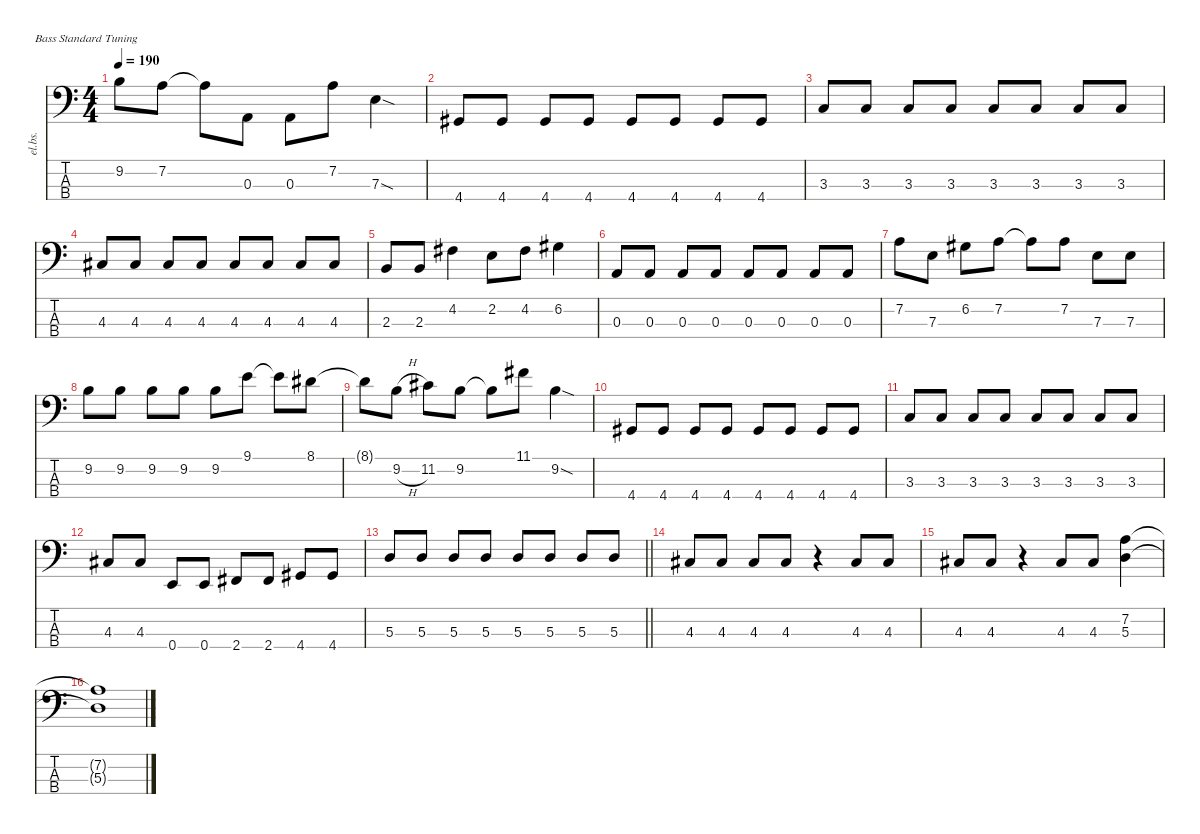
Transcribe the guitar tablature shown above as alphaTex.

\defaultSystemsLayout 4
\hideDynamics
\bracketExtendMode nobrackets
\track ("Electric Bass" "el.bs.") {mute instrument electricbassfinger}
\staff {score tabs}
\tuning (G2 D2 A1 E1)
\ts (4 4)
\tempo 190
\clef f4
\ks c
9.2{t}.8{dy mf beam Down} 7.2.8{beam Down} 7.2{t}.8{beam Down} 0.3.8{beam Down} 0.3.8{beam Down} 7.2.8{beam Down} 7.3{sod}.4{beam Down} |
4.4{acc #}.8{beam Up} 4.4{acc #}.8{beam Up} 4.4{acc #}.8{beam Up} 4.4{acc #}.8{beam Up} 4.4{acc #}.8{beam Up} 4.4{acc #}.8{beam Up} 4.4{acc #}.8{beam Up} 4.4{acc #}.8{beam Up} |
3.3.8{beam Up} 3.3.8{beam Up} 3.3.8{beam Up} 3.3.8{beam Up} 3.3.8{beam Up} 3.3.8{beam Up} 3.3.8{beam Up} 3.3.8{beam Up} |
4.3{acc #}.8{beam Up} 4.3{acc #}.8{beam Up} 4.3{acc #}.8{beam Up} 4.3{acc #}.8{beam Up} 4.3{acc #}.8{beam Up} 4.3{acc #}.8{beam Up} 4.3{acc #}.8{beam Up} 4.3{acc #}.8{beam Up} |
2.3.8{beam Up} 2.3.8{beam Up} 4.2{acc #}.4{beam Down} 2.2.8{beam Down} 4.2{acc #}.8{beam Down} 6.2{acc #}.4{beam Down} |
0.3.8{beam Up} 0.3.8{beam Up} 0.3.8{beam Up} 0.3.8{beam Up} 0.3.8{beam Up} 0.3.8{beam Up} 0.3.8{beam Up} 0.3.8{beam Up} |
7.2.8{beam Down} 7.3.8{beam Down} 6.2{acc #}.8{beam Down} 7.2.8{beam Down} 7.2{t}.8{beam Down} 7.2.8{beam Down} 7.3.8{beam Down} 7.3.8{beam Down} |
9.2.8{beam Down} 9.2.8{beam Down} 9.2.8{beam Down} 9.2.8{beam Down} 9.2.8{beam Down} 9.1.8{beam Down} 9.1{t}.8{beam Down} 8.1{acc #}.8{beam Down} |
8.1{t acc #}.8{beam Down} 9.2{h}.8{beam Down} 11.2{acc #}.8{beam Down} 9.2.8{beam Down} 9.2{t}.8{beam Down} 11.1{acc #}.8{beam Down} 9.2{sod}.4{beam Down} |
4.4{acc #}.8{beam Up} 4.4{acc #}.8{beam Up} 4.4{acc #}.8{beam Up} 4.4{acc #}.8{beam Up} 4.4{acc #}.8{beam Up} 4.4{acc #}.8{beam Up} 4.4{acc #}.8{beam Up} 4.4{acc #}.8{beam Up} |
3.3.8{beam Up} 3.3.8{beam Up} 3.3.8{beam Up} 3.3.8{beam Up} 3.3.8{beam Up} 3.3.8{beam Up} 3.3.8{beam Up} 3.3.8{beam Up} |
4.3{acc #}.8{beam Up} 4.3{acc #}.8{beam Up} 0.4.8{beam Up} 0.4.8{beam Up} 2.4{acc #}.8{beam Up} 2.4{acc #}.8{beam Up} 4.4{acc #}.8{beam Up} 4.4{acc #}.8{beam Up} |
\barLineRight lightlight
5.3.8{beam Up} 5.3.8{beam Up} 5.3.8{beam Up} 5.3.8{beam Up} 5.3.8{beam Up} 5.3.8{beam Up} 5.3.8{beam Up} 5.3.8{beam Up} |
4.3{acc #}.8{beam Up} 4.3{acc #}.8{beam Up} 4.3{acc #}.8{beam Up} 4.3{acc #}.8{beam Up} r.4{beam Down} 4.3{acc #}.8{beam Up} 4.3{acc #}.8{beam Up} |
4.3{acc #}.8{beam Up} 4.3{acc #}.8{beam Up} r.4{beam Down} 4.3{acc #}.8{beam Up} 4.3{acc #}.8{beam Up} (7.2 5.3).4{beam Down} |
(5.3{t} 7.2{t}).1{beam Down}
